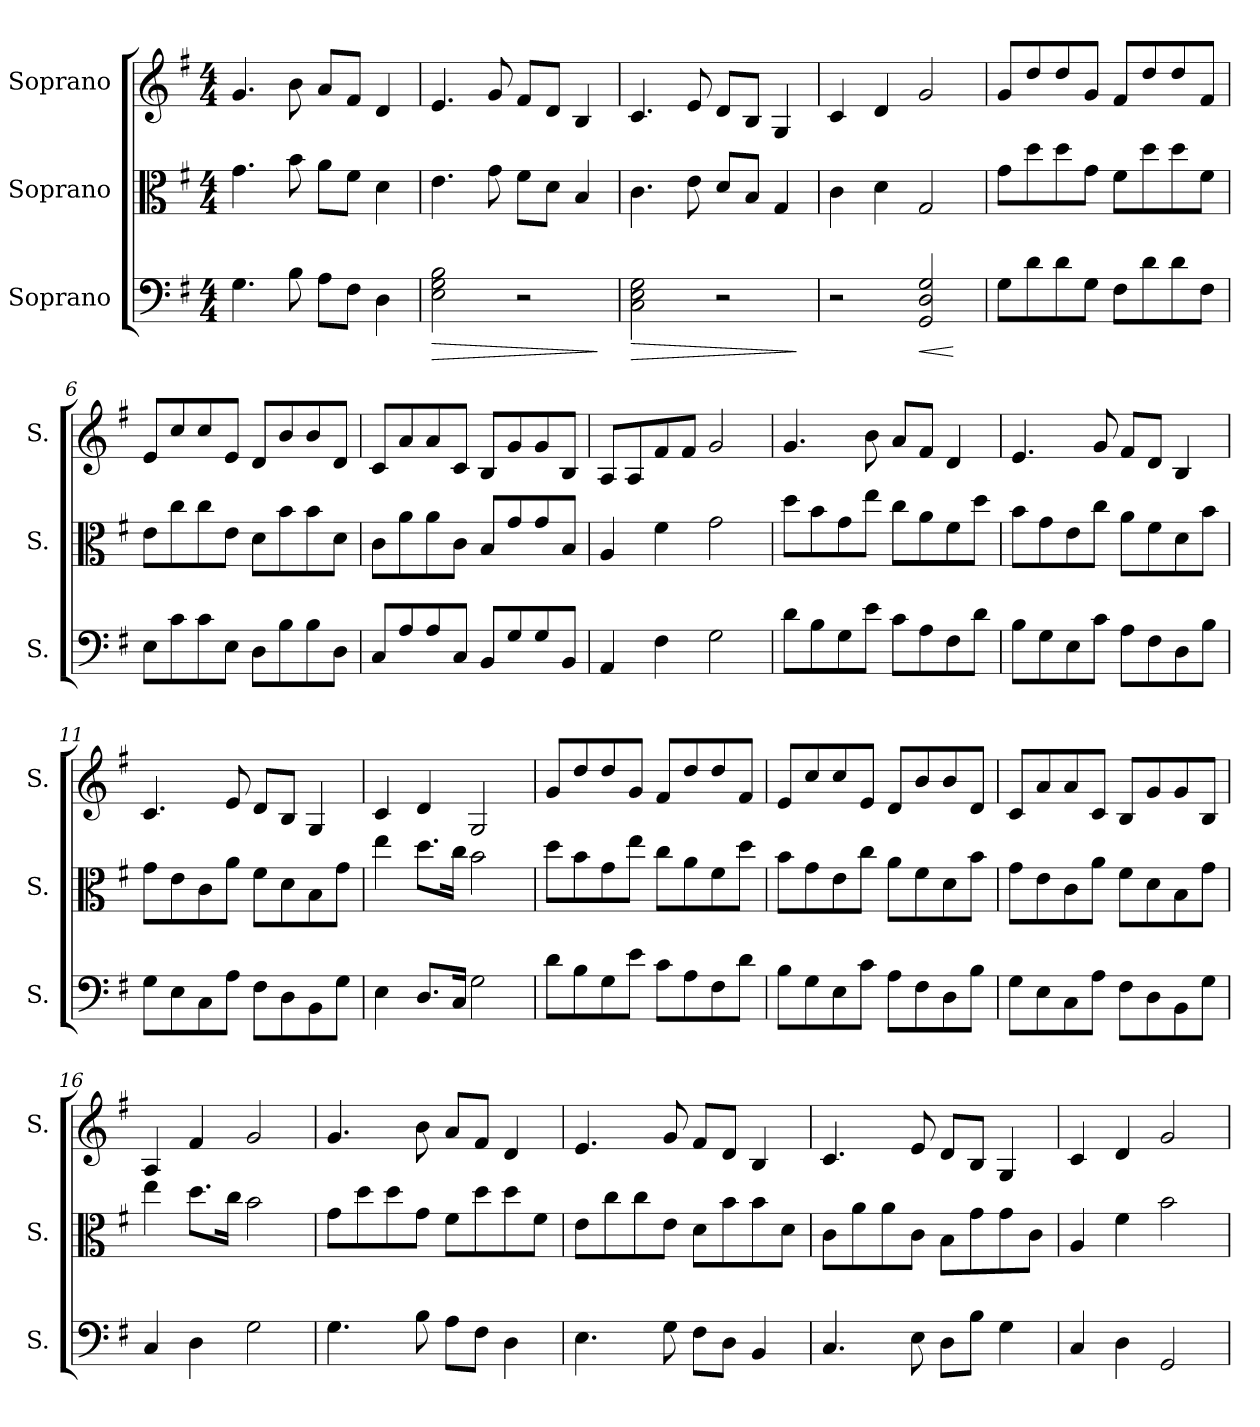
**kern	**dynam	**kern	**kern
*part3	*part3	*part2	*part1
*staff3	*staff3	*staff2	*staff1
*I"Soprano	*	*I"Soprano	*I"Soprano
*I'S.	*	*I'S.	*I'S.
*clefF4	*	*clefC3	*clefG2
*k[f#]	*	*k[f#]	*k[f#]
*G:	*	*G:	*G:
*M4/4	*	*M4/4	*M4/4
=1	=1	=1	=1
4.G\	.	4.g\	4.g/
8B\	.	8b\	8b\
8A\L	.	8a\L	8a/L
8F#\J	.	8f#\J	8f#/J
4D\	.	4d\	4d/
=2	=2	=2	=2
!	!LO:HP:b	!	!
2E\ 2G\ 2B\	>	4.e\	4.e/
.	.	8g\	8g/
2r	.	8f#\L	8f#/L
.	.	8d\J	8d/J
.	.	4B/	4B/
.	]	.	.
=3	=3	=3	=3
!	!LO:HP:b	!	!
2C\ 2E\ 2G\	>	4.c\	4.c/
.	.	8e\	8e/
2r	.	8d/L	8d/L
.	.	8B/J	8B/J
.	.	4G/	4G/
.	]	.	.
=4	=4	=4	=4
2r	.	4c\	4c/
.	.	4d\	4d/
!	!LO:HP:b	!	!
2GG/ 2D/ 2G/	<	2G/	2g/
.	[	.	.
=5	=5	=5	=5
8G\L	.	8g\L	8g/L
8d\	.	8dd\	8dd/
8d\	.	8dd\	8dd/
8G\J	.	8g\J	8g/J
8F#\L	.	8f#\L	8f#/L
8d\	.	8dd\	8dd/
8d\	.	8dd\	8dd/
8F#\J	.	8f#\J	8f#/J
!!LO:LB:g=z
=6	=6	=6	=6
8E\L	.	8e\L	8e/L
8c\	.	8cc\	8cc/
8c\	.	8cc\	8cc/
8E\J	.	8e\J	8e/J
8D\L	.	8d\L	8d/L
8B\	.	8b\	8b/
8B\	.	8b\	8b/
8D\J	.	8d\J	8d/J
=7	=7	=7	=7
8C/L	.	8c\L	8c/L
8A/	.	8a\	8a/
8A/	.	8a\	8a/
8C/J	.	8c\J	8c/J
8BB/L	.	8B/L	8B/L
8G/	.	8g/	8g/
8G/	.	8g/	8g/
8BB/J	.	8B/J	8B/J
=8	=8	=8	=8
4AA/	.	4A/	8A/L
.	.	.	8A/
4F#\	.	4f#\	8f#/
.	.	.	8f#/J
2G\	.	2g\	2g/
=9	=9	=9	=9
8d\L	.	8dd\L	4.g/
8B\	.	8b\	.
8G\	.	8g\	.
8e\J	.	8ee\J	8b\
8c\L	.	8cc\L	8a/L
8A\	.	8a\	8f#/J
8F#\	.	8f#\	4d/
8d\J	.	8dd\J	.
=10	=10	=10	=10
8B\L	.	8b\L	4.e/
8G\	.	8g\	.
8E\	.	8e\	.
8c\J	.	8cc\J	8g/
8A\L	.	8a\L	8f#/L
8F#\	.	8f#\	8d/J
8D\	.	8d\	4B/
8B\J	.	8b\J	.
!!LO:LB:g=z
=11	=11	=11	=11
8G\L	.	8g\L	4.c/
8E\	.	8e\	.
8C\	.	8c\	.
8A\J	.	8a\J	8e/
8F#\L	.	8f#\L	8d/L
8D\	.	8d\	8B/J
8BB\	.	8B\	4G/
8G\J	.	8g\J	.
=12	=12	=12	=12
4E\	.	4ee\	4c/
8.D/L	.	8.dd\L	4d/
16C/Jk	.	16cc\Jk	.
2G\	.	2b\	2G/
=13	=13	=13	=13
8d\L	.	8dd\L	8g/L
8B\	.	8b\	8dd/
8G\	.	8g\	8dd/
8e\J	.	8ee\J	8g/J
8c\L	.	8cc\L	8f#/L
8A\	.	8a\	8dd/
8F#\	.	8f#\	8dd/
8d\J	.	8dd\J	8f#/J
=14	=14	=14	=14
8B\L	.	8b\L	8e/L
8G\	.	8g\	8cc/
8E\	.	8e\	8cc/
8c\J	.	8cc\J	8e/J
8A\L	.	8a\L	8d/L
8F#\	.	8f#\	8b/
8D\	.	8d\	8b/
8B\J	.	8b\J	8d/J
=15	=15	=15	=15
8G\L	.	8g\L	8c/L
8E\	.	8e\	8a/
8C\	.	8c\	8a/
8A\J	.	8a\J	8c/J
8F#\L	.	8f#\L	8B/L
8D\	.	8d\	8g/
8BB\	.	8B\	8g/
8G\J	.	8g\J	8B/J
!!LO:PB:g=z
=16	=16	=16	=16
4C/	.	4ee\	4A/
4D\	.	8.dd\L	4f#/
.	.	16cc\Jk	.
2G\	.	2b\	2g/
=17	=17	=17	=17
4.G\	.	8g\L	4.g/
.	.	8dd\	.
.	.	8dd\	.
8B\	.	8g\J	8b\
8A\L	.	8f#\L	8a/L
8F#\J	.	8dd\	8f#/J
4D\	.	8dd\	4d/
.	.	8f#\J	.
=18	=18	=18	=18
4.E\	.	8e\L	4.e/
.	.	8cc\	.
.	.	8cc\	.
8G\	.	8e\J	8g/
8F#\L	.	8d\L	8f#/L
8D\J	.	8b\	8d/J
4BB/	.	8b\	4B/
.	.	8d\J	.
=19	=19	=19	=19
4.C/	.	8c\L	4.c/
.	.	8a\	.
.	.	8a\	.
8E\	.	8c\J	8e/
8D\L	.	8B\L	8d/L
8B\J	.	8g\	8B/J
4G\	.	8g\	4G/
.	.	8c\J	.
=20	=20	=20	=20
4C/	.	4A/	4c/
4D\	.	4f#\	4d/
2GG/	.	2b\	2g/
=	=	=	=
*-	*-	*-	*-
